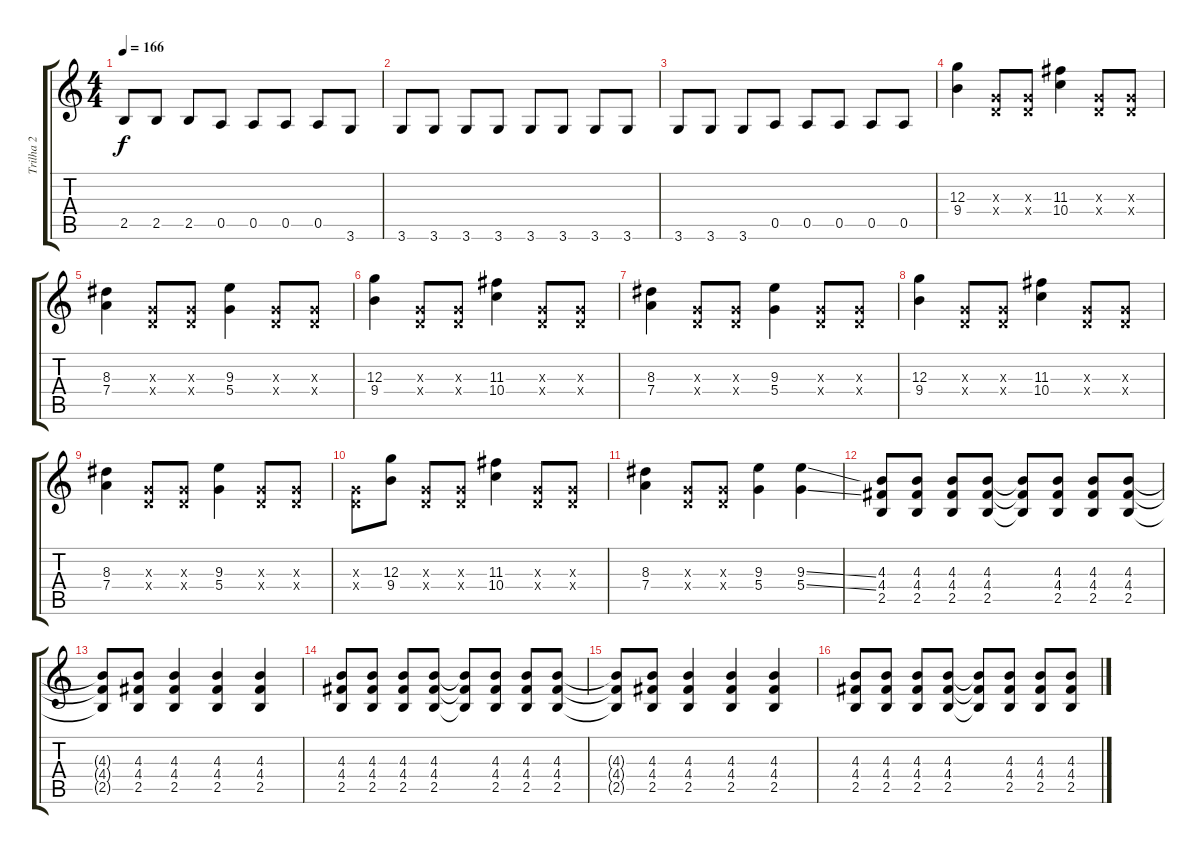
\track ("Trilha 2" "Trilha 2") {instrument distortionguitar}
\staff {score tabs}
\tuning (E4 B3 G3 D3 A2 E2) {hide}
\ts (4 4)
\tempo 166
\clef g2
\ks c
2.5.8{dy f} 2.5.8 2.5.8 0.5.8 0.5.8 0.5.8 0.5.8 3.6.8 |
3.6.8 3.6.8 3.6.8 3.6.8 3.6.8 3.6.8 3.6.8 3.6.8 |
3.6.8 3.6.8 3.6.8 0.5.8 0.5.8 0.5.8 0.5.8 0.5.8 |
(12.3 9.4).4 (0.3{x} 0.4{x}).8 (0.3{x} 0.4{x}).8 (11.3 10.4).4 (0.3{x} 0.4{x}).8 (0.3{x} 0.4{x}).8 |
(8.3 7.4).4 (0.3{x} 0.4{x}).8 (0.3{x} 0.4{x}).8 (9.3 5.4).4 (0.3{x} 0.4{x}).8 (0.3{x} 0.4{x}).8 |
(12.3 9.4).4 (0.3{x} 0.4{x}).8 (0.3{x} 0.4{x}).8 (11.3 10.4).4 (0.3{x} 0.4{x}).8 (0.3{x} 0.4{x}).8 |
(8.3 7.4).4 (0.3{x} 0.4{x}).8 (0.3{x} 0.4{x}).8 (9.3 5.4).4 (0.3{x} 0.4{x}).8 (0.3{x} 0.4{x}).8 |
(12.3 9.4).4 (0.3{x} 0.4{x}).8 (0.3{x} 0.4{x}).8 (11.3 10.4).4 (0.3{x} 0.4{x}).8 (0.3{x} 0.4{x}).8 |
(8.3 7.4).4 (0.3{x} 0.4{x}).8 (0.3{x} 0.4{x}).8 (9.3 5.4).4 (0.3{x} 0.4{x}).8 (0.3{x} 0.4{x}).8 |
(0.3{x} 0.4{x}).8 (12.3 9.4).8 (0.3{x} 0.4{x}).8 (0.3{x} 0.4{x}).8 (11.3 10.4).4 (0.3{x} 0.4{x}).8 (0.3{x} 0.4{x}).8 |
(8.3 7.4).4 (0.3{x} 0.4{x}).8 (0.3{x} 0.4{x}).8 (9.3 5.4).4 (9.3{ss} 5.4{ss}).4 |
(4.3 4.4 2.5).8 (4.3 4.4 2.5).8 (4.3 4.4 2.5).8 (4.3 4.4 2.5).8 (4.3{t} 4.4{t} 2.5{t}).8 (4.3 4.4 2.5).8 (4.3 4.4 2.5).8 (4.3 4.4 2.5).8 |
(4.3{t} 4.4{t} 2.5{t}).8 (4.3 4.4 2.5).8 (4.3 4.4 2.5).4 (4.3 4.4 2.5).4 (4.3 4.4 2.5).4 |
(4.3 4.4 2.5).8 (4.3 4.4 2.5).8 (4.3 4.4 2.5).8 (4.3 4.4 2.5).8 (4.3{t} 4.4{t} 2.5{t}).8 (4.3 4.4 2.5).8 (4.3 4.4 2.5).8 (4.3 4.4 2.5).8 |
(4.3{t} 4.4{t} 2.5{t}).8 (4.3 4.4 2.5).8 (4.3 4.4 2.5).4 (4.3 4.4 2.5).4 (4.3 4.4 2.5).4 |
(4.3 4.4 2.5).8 (4.3 4.4 2.5).8 (4.3 4.4 2.5).8 (4.3 4.4 2.5).8 (4.3{t} 4.4{t} 2.5{t}).8 (4.3 4.4 2.5).8 (4.3 4.4 2.5).8 (4.3 4.4 2.5).8
